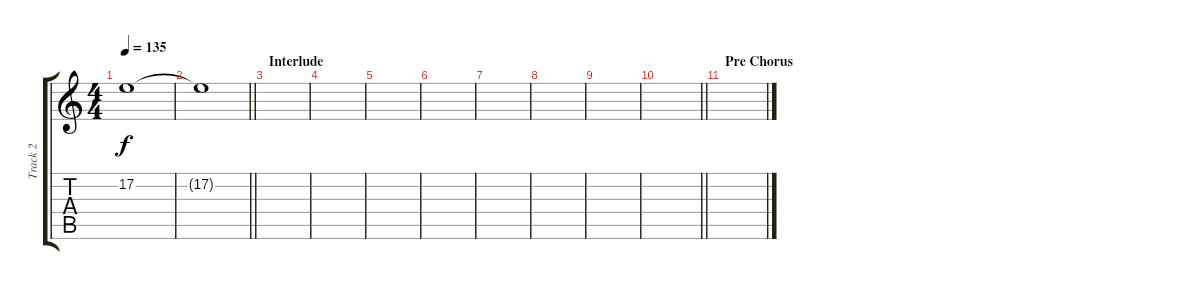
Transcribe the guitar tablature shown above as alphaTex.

\track ("Track 2" "Track 2") {instrument brightacousticpiano}
\staff {score tabs}
\tuning (E4 B3 G3 D3 A2 E2) {hide}
\ts (4 4)
\tempo 135
\clef g2
\ks c
17.2.1{dy f} |
\barLineRight lightlight
17.2{t}.1 |
\section ("" "Interlude")
|
|
|
|
|
|
|
\barLineRight lightlight
|
\section ("" "Pre Chorus")
